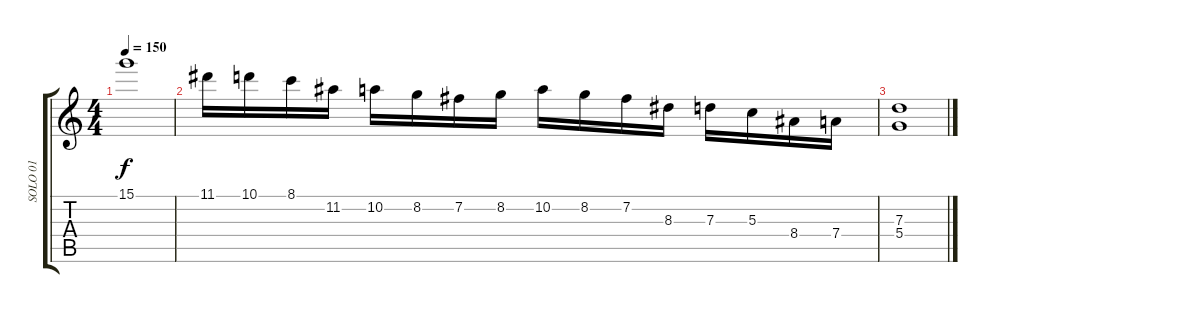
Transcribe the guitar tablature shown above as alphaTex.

\track ("SOLO 01" "SOLO 01") {instrument distortionguitar}
\staff {score tabs}
\tuning (E4 B3 G3 D3 A2 E2) {hide}
\ts (4 4)
\tempo 150
\clef g2
\ks c
15.1.1{dy f} |
11.1.16 10.1.16 8.1.16 11.2.16 10.2.16 8.2.16 7.2.16 8.2.16 10.2.16 8.2.16 7.2.16 8.3.16 7.3.16 5.3.16 8.4.16 7.4.16 |
(7.3 5.4).1
